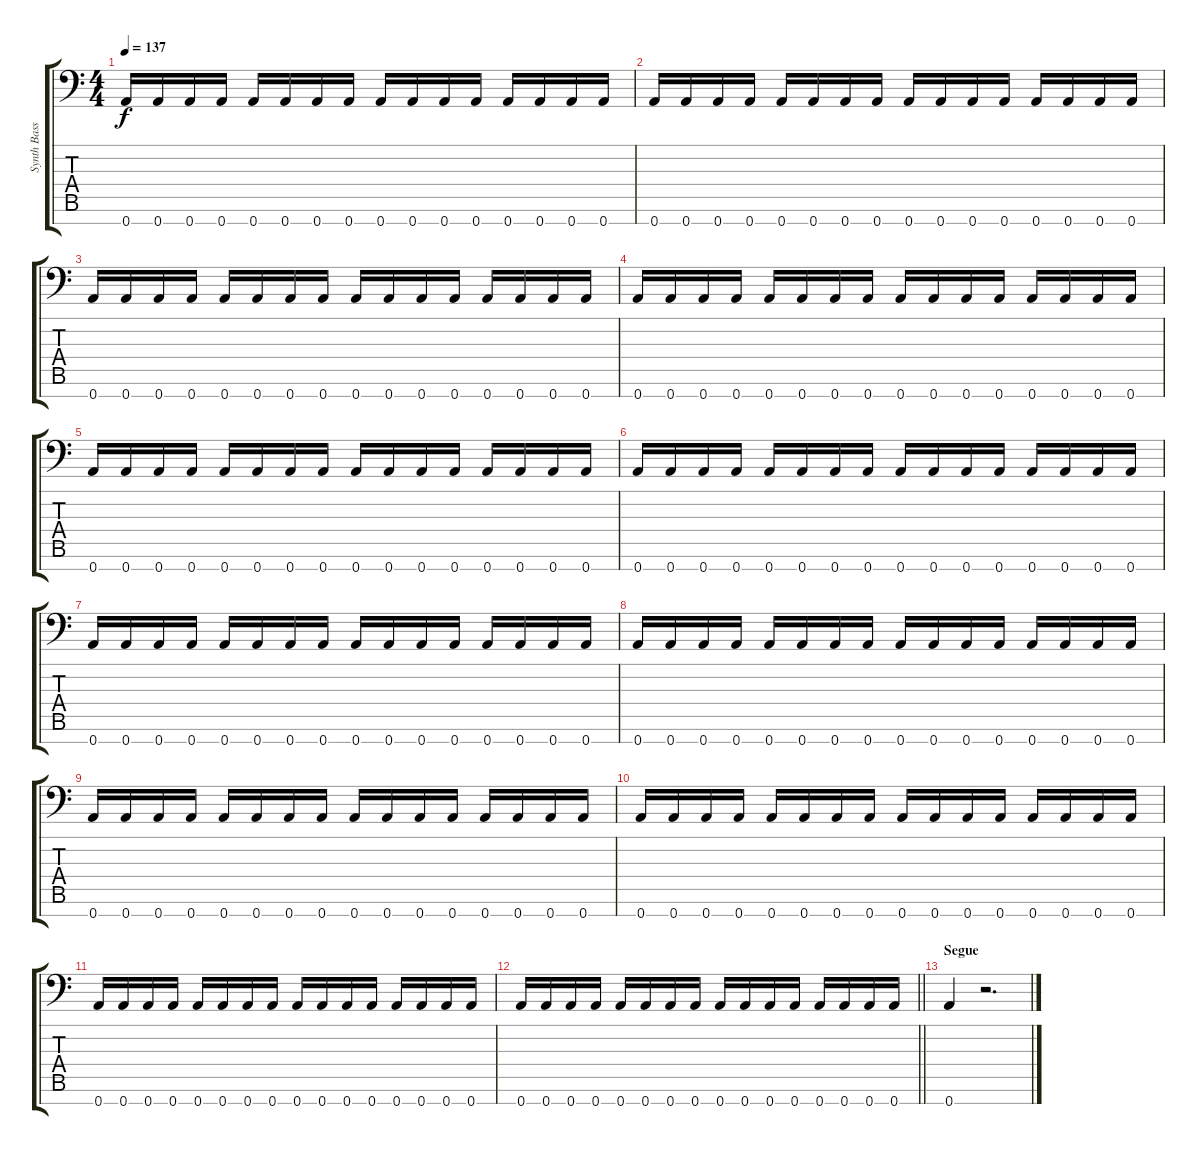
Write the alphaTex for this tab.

\track ("Synth Bass" "Synth Bass") {instrument synthbass1}
\staff {score tabs}
\tuning (E4 B3 G3 D3 A2 E2 A1) {hide}
\ts (4 4)
\tempo 137
\clef f4
\ks c
0.7.16{dy f} 0.7.16 0.7.16 0.7.16 0.7.16 0.7.16 0.7.16 0.7.16 0.7.16 0.7.16 0.7.16 0.7.16 0.7.16 0.7.16 0.7.16 0.7.16 |
0.7.16 0.7.16 0.7.16 0.7.16 0.7.16 0.7.16 0.7.16 0.7.16 0.7.16 0.7.16 0.7.16 0.7.16 0.7.16 0.7.16 0.7.16 0.7.16 |
0.7.16 0.7.16 0.7.16 0.7.16 0.7.16 0.7.16 0.7.16 0.7.16 0.7.16 0.7.16 0.7.16 0.7.16 0.7.16 0.7.16 0.7.16 0.7.16 |
0.7.16 0.7.16 0.7.16 0.7.16 0.7.16 0.7.16 0.7.16 0.7.16 0.7.16 0.7.16 0.7.16 0.7.16 0.7.16 0.7.16 0.7.16 0.7.16 |
0.7.16 0.7.16 0.7.16 0.7.16 0.7.16 0.7.16 0.7.16 0.7.16 0.7.16 0.7.16 0.7.16 0.7.16 0.7.16 0.7.16 0.7.16 0.7.16 |
0.7.16 0.7.16 0.7.16 0.7.16 0.7.16 0.7.16 0.7.16 0.7.16 0.7.16 0.7.16 0.7.16 0.7.16 0.7.16 0.7.16 0.7.16 0.7.16 |
0.7.16 0.7.16 0.7.16 0.7.16 0.7.16 0.7.16 0.7.16 0.7.16 0.7.16 0.7.16 0.7.16 0.7.16 0.7.16 0.7.16 0.7.16 0.7.16 |
0.7.16 0.7.16 0.7.16 0.7.16 0.7.16 0.7.16 0.7.16 0.7.16 0.7.16 0.7.16 0.7.16 0.7.16 0.7.16 0.7.16 0.7.16 0.7.16 |
0.7.16 0.7.16 0.7.16 0.7.16 0.7.16 0.7.16 0.7.16 0.7.16 0.7.16 0.7.16 0.7.16 0.7.16 0.7.16 0.7.16 0.7.16 0.7.16 |
0.7.16 0.7.16 0.7.16 0.7.16 0.7.16 0.7.16 0.7.16 0.7.16 0.7.16 0.7.16 0.7.16 0.7.16 0.7.16 0.7.16 0.7.16 0.7.16 |
0.7.16 0.7.16 0.7.16 0.7.16 0.7.16 0.7.16 0.7.16 0.7.16 0.7.16 0.7.16 0.7.16 0.7.16 0.7.16 0.7.16 0.7.16 0.7.16 |
\barLineRight lightlight
0.7.16 0.7.16 0.7.16 0.7.16 0.7.16 0.7.16 0.7.16 0.7.16 0.7.16 0.7.16 0.7.16 0.7.16 0.7.16 0.7.16 0.7.16 0.7.16 |
\section ("" "Segue")
0.7.4 r.2{d}
